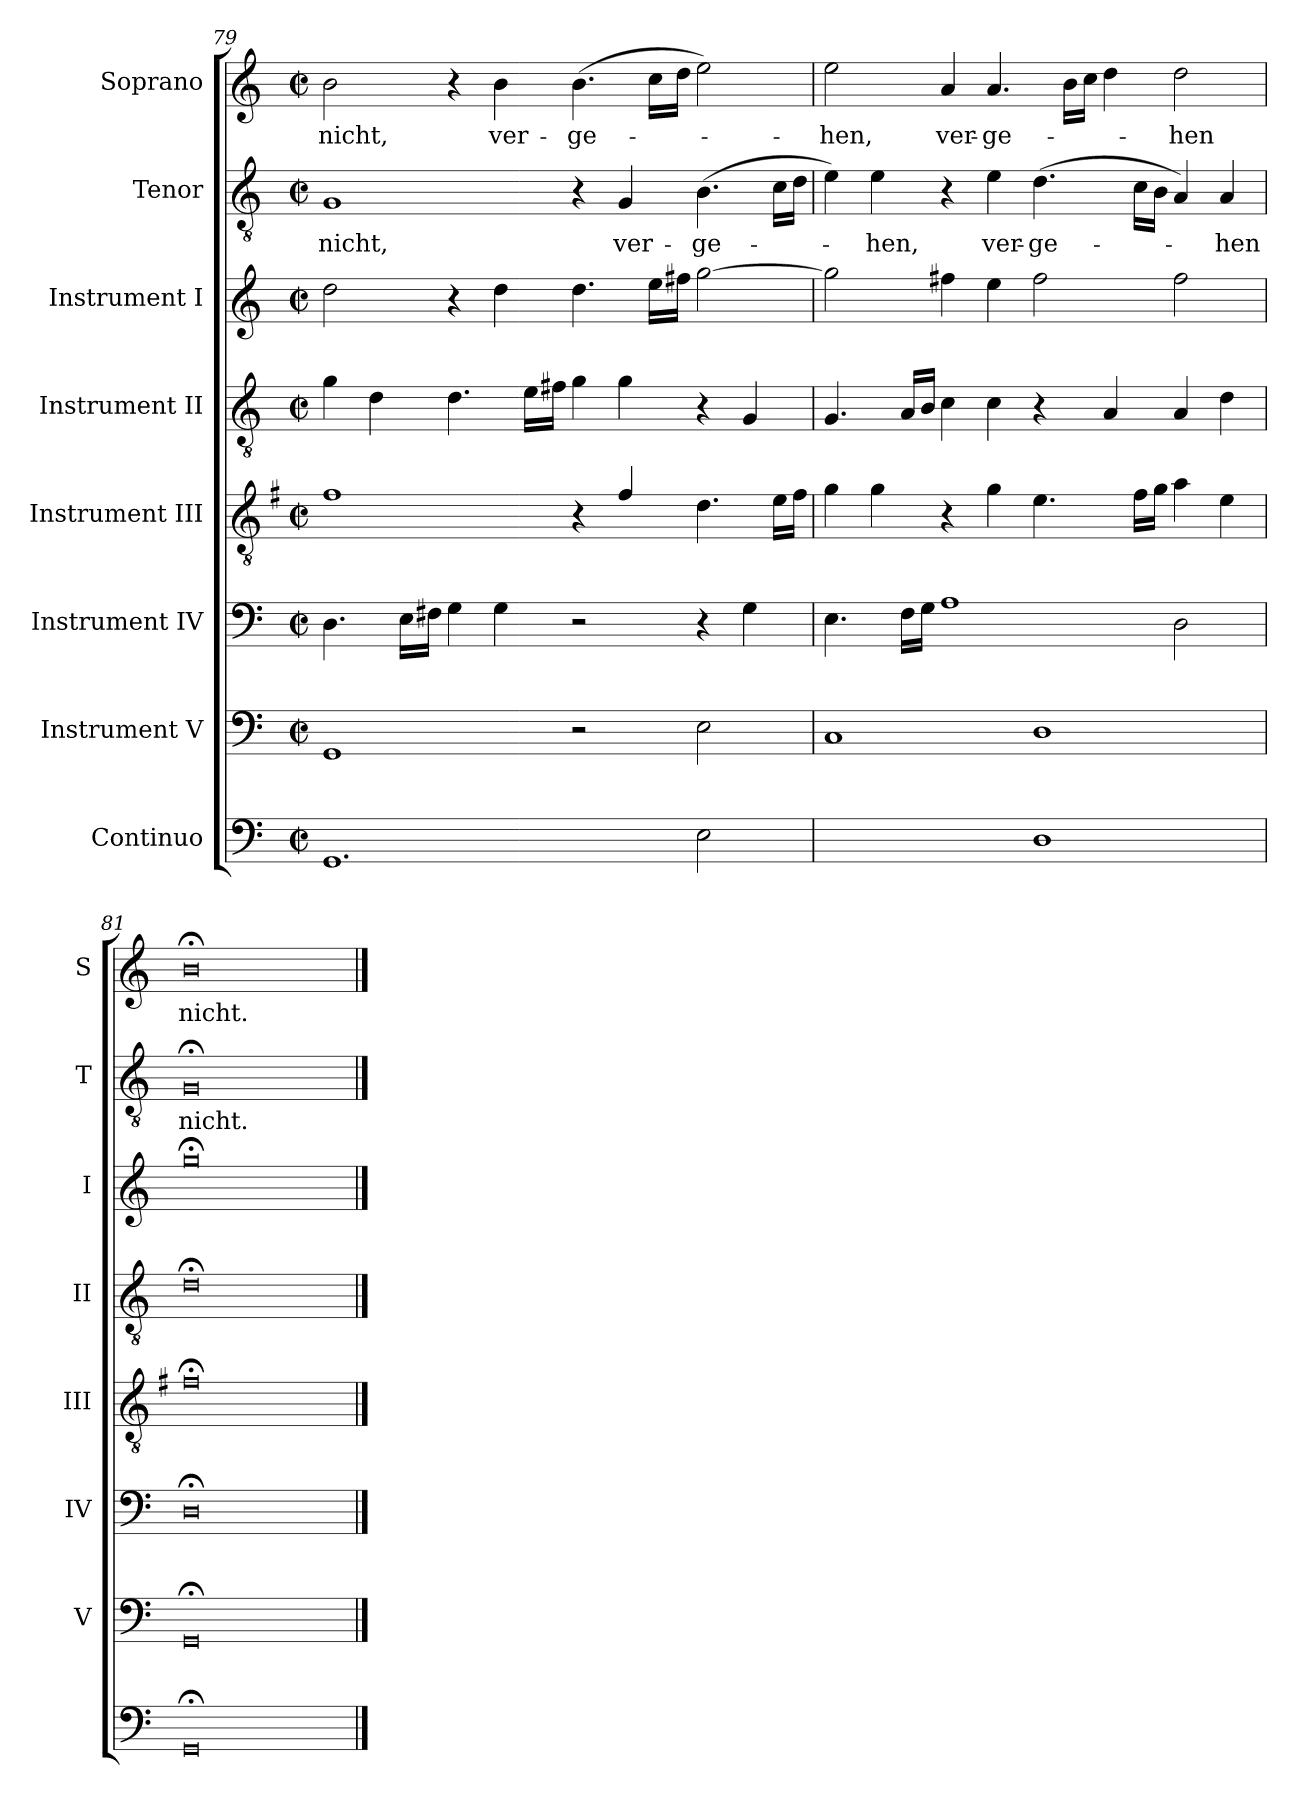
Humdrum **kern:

**kern	**text	**kern	**kern	**kern	**kern	**kern	**kern	**text	**kern	**text
*part8	*part8	*part7	*part6	*part5	*part4	*part3	*part2	*part2	*part1	*part1
*staff8	*staff8	*staff7	*staff6	*staff5	*staff4	*staff3	*staff2	*staff2	*staff1	*staff1
*I"Continuo	*	*I"Instrument V	*I"Instrument IV	*I"Instrument III	*I"Instrument II	*I"Instrument I	*I"Tenor	*	*I"Soprano	*
*	*	*I'V	*I'IV	*I'III	*I'II	*I'I	*I'T	*	*I'S	*
*clefF4	*	*clefF4	*clefF4	*clefGv2	*clefGv2	*clefG2	*clefGv2	*	*clefG2	*
*	*	*	*	*ITrd4c7	*	*	*	*	*	*
*k[]	*	*k[]	*k[]	*k[]	*k[]	*k[]	*k[]	*	*k[]	*
*C:	*	*C:	*C:	*C:	*C:	*C:	*C:	*	*C:	*
*M4/2	*	*M4/2	*M4/2	*M4/2	*M4/2	*M4/2	*M4/2	*	*M4/2	*
*met(c|)	*	*met(c|)	*met(c|)	*met(c|)	*met(c|)	*met(c|)	*met(c|)	*	*met(c|)	*
=79	=79	=79	=79	=79	=79	=79	=79	=79	=79	=79
!	!	!	!	!	!	!	!	!LO:LY:b	!	!LO:LY:b
1.GG	.	1GG	4.D	1B	4g	2dd	1G	nicht,	2b	nicht,
.	.	.	.	.	4d	.	.	.	.	.
.	.	.	16ELL	.	.	.	.	.	.	.
.	.	.	16F#XJJ	.	.	.	.	.	.	.
.	.	.	4G	.	4.d	4r	.	.	4r	.
!	!	!	!	!	!	!	!	!	!	!LO:LY:b
.	.	.	4G	.	.	4dd	.	.	4b	ver-
.	.	.	.	.	16eLL	.	.	.	.	.
.	.	.	.	.	16f#XJJ	.	.	.	.	.
!	!	!	!	!	!	!	!	!	!	!LO:LY:b
.	.	2r	2r	4r	4g	4.dd	4r	.	(>4.b	-ge-
!	!	!	!	!	!	!	!	!LO:LY:b	!	!
.	.	.	.	4B/	4g	.	4G	ver-	.	.
.	.	.	.	.	.	16eeLL	.	.	16ccLL	.
.	.	.	.	.	.	16ff#XJJ	.	.	16ddJJ	.
!	!	!	!	!	!	!	!	!LO:LY:b	!	!
2E	.	2E	4r	4.G	4r	[2gg	(>4.B	-ge-	2ee)	.
.	.	.	4G	.	4G	.	.	.	.	.
.	.	.	.	16ALL	.	.	16cLL	.	.	.
.	.	.	.	16BJJ	.	.	16dJJ	.	.	.
=80	=80	=80	=80	=80	=80	=80	=80	=80	=80	=80
!	!LO:LY:b	!	!	!	!	!	!	!	!	!LO:LY:b
[2Cyy	5	1C	4.E	4c	4.G	2gg]	4e)	.	2ee	hen,
!	!	!	!	!	!	!	!	!LO:LY:b	!	!
.	.	.	.	4c	.	.	4e	hen,	.	.
.	.	.	16FLL	.	16ALL	.	.	.	.	.
.	.	.	16GJJ	.	16BJJ	.	.	.	.	.
!	!LO:LY:b	!	!	!	!	!	!	!	!	!LO:LY:b
2Cyy]	6	.	1A	4r	4c	4ff#X	4r	.	4a	ver-
!	!	!	!	!	!	!	!	!LO:LY:b	!	!LO:LY:b
.	.	.	.	4c	4c	4ee	4e	ver-	4.a	-ge-
!	!	!	!	!	!	!	!	!LO:LY:b	!	!
1D	.	1D	.	4.A	4r	2ff#	(>4.d	-ge-	.	.
.	.	.	.	.	.	.	.	.	16bLL	.
.	.	.	.	.	.	.	.	.	16ccJJ	.
.	.	.	.	.	4A	.	.	.	4dd	.
.	.	.	.	16BLL	.	.	16cLL	.	.	.
.	.	.	.	16cJJ	.	.	16BJJ	.	.	.
!	!	!	!	!	!	!	!	!	!	!LO:LY:b
.	.	.	2D	4d	4A	2ff#	4A)	.	2dd	hen
!	!	!	!	!	!	!	!	!LO:LY:b	!	!
.	.	.	.	4A	4d	.	4A	hen	.	.
=81	=81	=81	=81	=81	=81	=81	=81	=81	=81	=81
!	!	!	!	!	!	!	!	!LO:LY:b	!	!LO:LY:b
0GG;<	.	0GG;<	0D;<	0B;<	0d;<	0gg;<	0G;<	nicht.	0b;<	nicht.
==	==	==	==	==	==	==	==	==	==	==
*-	*-	*-	*-	*-	*-	*-	*-	*-	*-	*-
